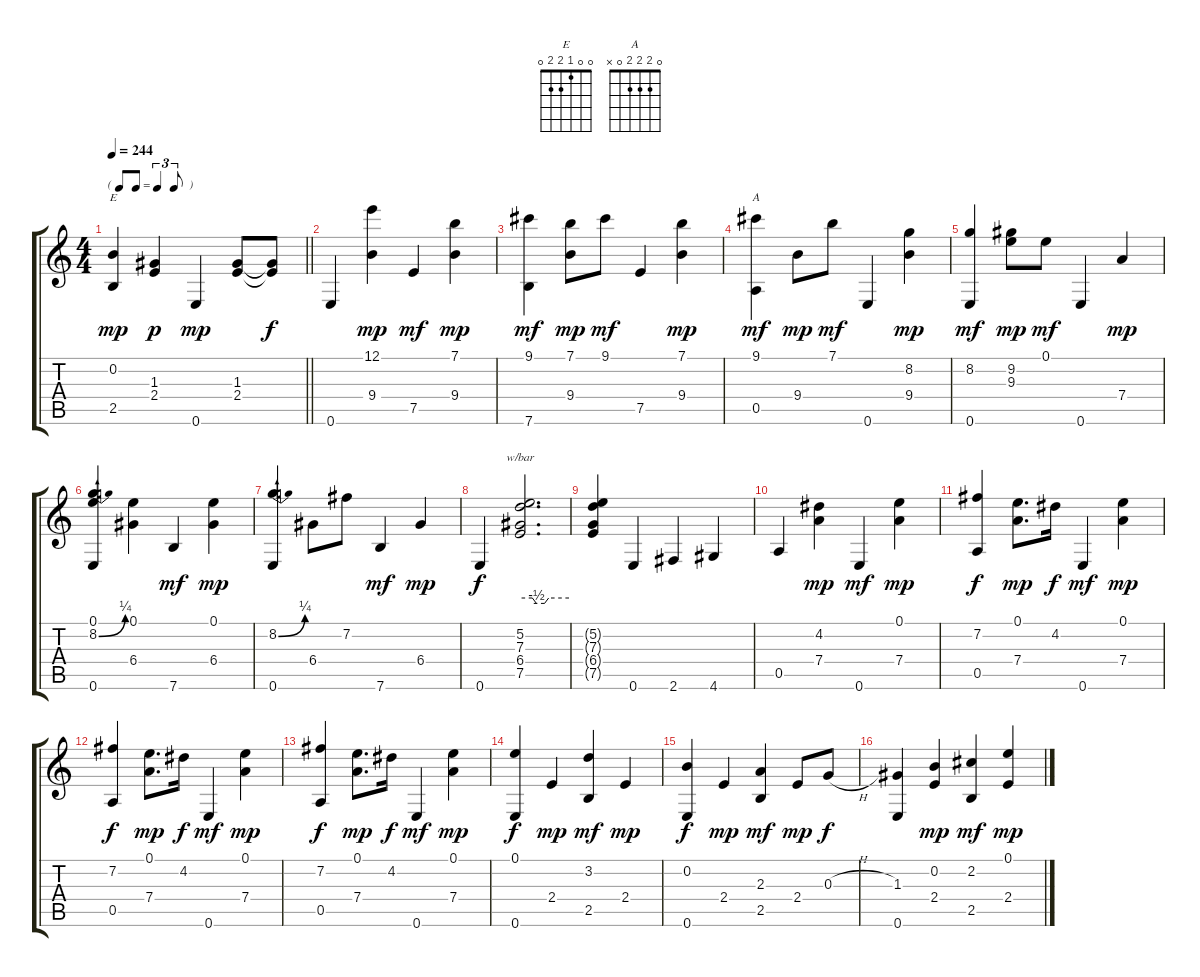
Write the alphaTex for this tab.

\track "" {instrument electricguitarjazz}
\staff {score tabs}
\tuning (E4 B3 G3 D3 A2 E2) {hide}
\chord ("E" 0 0 1 2 2 0)
\chord ("A" 0 2 2 2 0 x)
\ts (4 4)
\tf triplet8th
\tempo 244
\clef g2
\barLineRight lightlight
\ks c
(0.2 2.5).4{ch "E" dy mp} (1.3 2.4).4{dy p} 0.6.4{dy mp} (1.3 2.4).8 (1.3{t} 2.4{t}).8{dy f} |
0.6.4 (12.1 9.4).4{dy mp} 7.5.4{dy mf} (7.1 9.4).4{dy mp} |
(9.1 7.6).4{dy mf} (7.1 9.4).8{dy mp} 9.1.8{dy mf} 7.5.4 (7.1 9.4).4{dy mp} |
(9.1 0.5).4{ch "A" dy mf} 9.4.8{dy mp} 7.1.8{dy mf} 0.6.4 (8.2 9.4).4{dy mp} |
(8.2 0.6).4{dy mf} (9.2 9.3).8{dy mp} 0.1.8{dy mf} 0.6.4 7.4.4{dy mp} |
(0.1 8.2{be (bend 0 0 60 1)} 0.6).4 (0.1 6.4).4 7.6.4{dy mf} (0.1 6.4).4{dy mp} |
(8.2{be (bend 0 0 60 1)} 0.6).4 6.4.8 7.2.8 7.6.4{dy mf} 6.4.4{dy mp} |
0.6.4{dy f} (5.2 7.3 6.4 7.5).2{d tbe (custom default 0 0 15 0 20 -2 30 -2 35 0 60 0)} |
(5.2{t} 7.3{t} 6.4{t} 7.5{t}).4 0.6.4 2.6.4 4.6.4 |
0.5.4 (4.2 7.4).4{dy mp} 0.6.4{dy mf} (0.1 7.4).4{dy mp} |
(7.2 0.5).4{dy f} (0.1 7.4).8{d dy mp} 4.2.16{dy f} 0.6.4{dy mf} (0.1 7.4).4{dy mp} |
(7.2 0.5).4{dy f} (0.1 7.4).8{d dy mp} 4.2.16{dy f} 0.6.4{dy mf} (0.1 7.4).4{dy mp} |
(7.2 0.5).4{dy f} (0.1 7.4).8{d dy mp} 4.2.16{dy f} 0.6.4{dy mf} (0.1 7.4).4{dy mp} |
(0.1 0.6).4{dy f} 2.4.4{dy mp} (3.2 2.5).4{dy mf} 2.4.4{dy mp} |
(0.2 0.6).4{dy f} 2.4.4{dy mp} (2.3 2.5).4{dy mf} 2.4.8{dy mp} 0.3{h}.8{dy f} |
(1.3 0.6).4 (0.2 2.4).4{dy mp} (2.2 2.5).4{dy mf} (0.1 2.4).4{dy mp}
